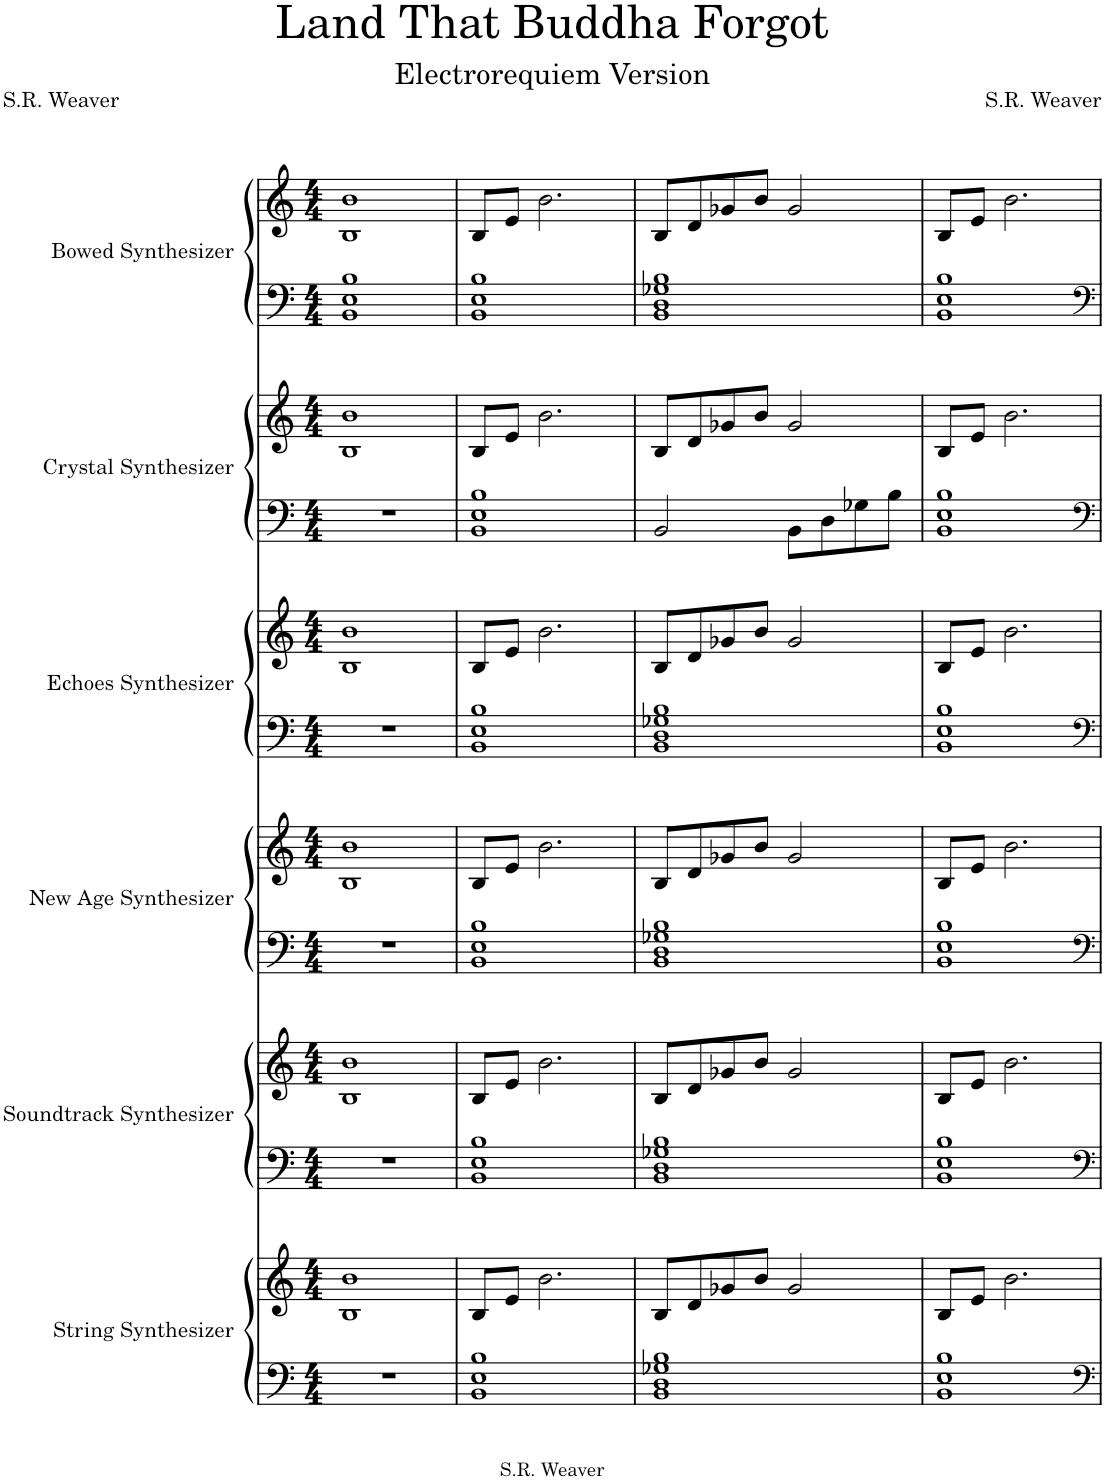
**kern	**kern	**kern	**kern	**kern	**kern	**kern	**kern	**kern	**kern	**kern	**kern
*part6	*part6	*part5	*part5	*part4	*part4	*part3	*part3	*part2	*part2	*part1	*part1
*staff12	*staff11	*staff10	*staff9	*staff8	*staff7	*staff6	*staff5	*staff4	*staff3	*staff2	*staff1
*I"String Synthesizer	*	*I"Soundtrack Synthesizer	*	*I"New Age Synthesizer	*	*I"Echoes Synthesizer	*	*I"Crystal Synthesizer	*	*I"Bowed Synthesizer	*
*I'Synth.	*	*I'Synth.	*	*I'Synth.	*	*I'Synth.	*	*I'Synth.	*	*I'Synth.	*
*clefF4	*clefG2	*clefF4	*clefG2	*clefF4	*clefG2	*clefF4	*clefG2	*clefF4	*clefG2	*clefF4	*clefG2
*k[]	*k[]	*k[]	*k[]	*k[]	*k[]	*k[]	*k[]	*k[]	*k[]	*k[]	*k[]
*M4/4	*M4/4	*M4/4	*M4/4	*M4/4	*M4/4	*M4/4	*M4/4	*M4/4	*M4/4	*M4/4	*M4/4
=1	=1	=1	=1	=1	=1	=1	=1	=1	=1	=1	=1
1r	1B 1b	1r	1B 1b	1r	1B 1b	1r	1B 1b	1r	1B 1b	1BB 1E 1B	1B 1b
=2	=2	=2	=2	=2	=2	=2	=2	=2	=2	=2	=2
1BB 1E 1B	8B/L	1BB 1E 1B	8B/L	1BB 1E 1B	8B/L	1BB 1E 1B	8B/L	1BB 1E 1B	8B/L	1BB 1E 1B	8B/L
.	8e/J	.	8e/J	.	8e/J	.	8e/J	.	8e/J	.	8e/J
.	2.b\	.	2.b\	.	2.b\	.	2.b\	.	2.b\	.	2.b\
=3	=3	=3	=3	=3	=3	=3	=3	=3	=3	=3	=3
1BB 1D 1G-X 1B	8B/L	1BB 1D 1G-X 1B	8B/L	1BB 1D 1G-X 1B	8B/L	1BB 1D 1G-X 1B	8B/L	2BB/	8B/L	1BB 1D 1G-X 1B	8B/L
.	8d/	.	8d/	.	8d/	.	8d/	.	8d/	.	8d/
.	8g-X/	.	8g-X/	.	8g-X/	.	8g-X/	.	8g-X/	.	8g-X/
.	8b/J	.	8b/J	.	8b/J	.	8b/J	.	8b/J	.	8b/J
.	2g-/	.	2g-/	.	2g-/	.	2g-/	8BB\L	2g-/	.	2g-/
.	.	.	.	.	.	.	.	8D\	.	.	.
.	.	.	.	.	.	.	.	8G-X\	.	.	.
.	.	.	.	.	.	.	.	8B\J	.	.	.
=4	=4	=4	=4	=4	=4	=4	=4	=4	=4	=4	=4
1BB 1E 1B	8B/L	1BB 1E 1B	8B/L	1BB 1E 1B	8B/L	1BB 1E 1B	8B/L	1BB 1E 1B	8B/L	1BB 1E 1B	8B/L
.	8e/J	.	8e/J	.	8e/J	.	8e/J	.	8e/J	.	8e/J
.	2.b\	.	2.b\	.	2.b\	.	2.b\	.	2.b\	.	2.b\
=	=	=	=	=	=	=	=	=	=	=	=
*-	*-	*-	*-	*-	*-	*-	*-	*-	*-	*-	*-
